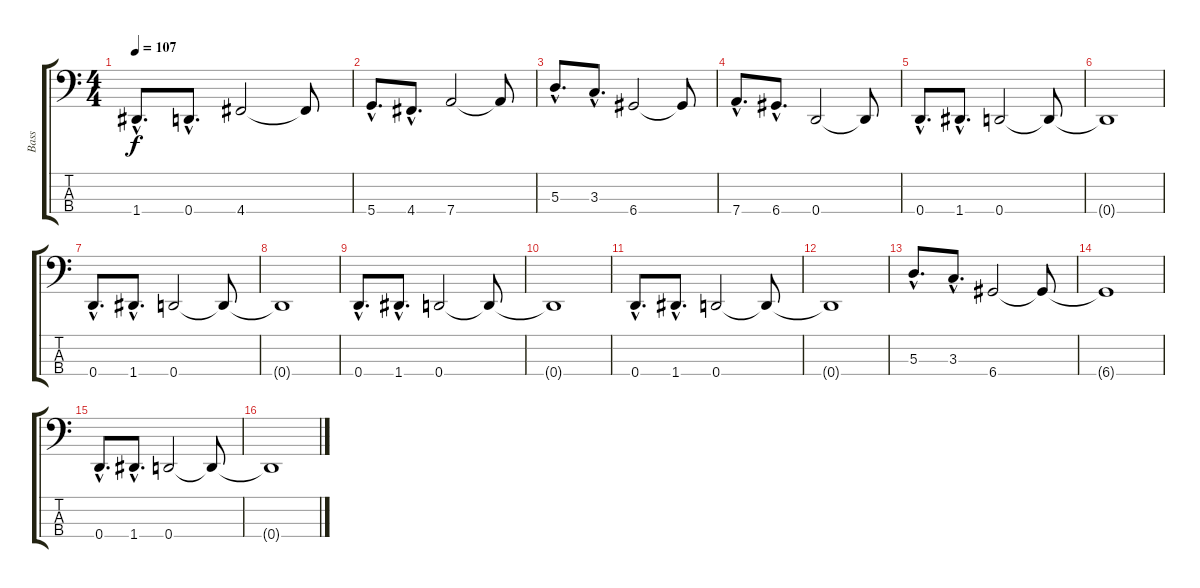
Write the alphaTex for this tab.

\track ("Bass" "Bass") {instrument electricbassfinger}
\staff {score tabs}
\tuning (G2 D2 A1 D1) {hide}
\ts (4 4)
\tempo 107
\clef f4
\ks c
1.4{hac}.8{d dy f} 0.4{hac}.8{d} 4.4.2 4.4{t}.8 |
5.4{hac}.8{d} 4.4{hac}.8{d} 7.4.2 7.4{t}.8 |
5.3{hac}.8{d} 3.3{hac}.8{d} 6.4.2 6.4{t}.8 |
7.4{hac}.8{d} 6.4{hac}.8{d} 0.4.2 0.4{t}.8 |
0.4{hac}.8{d} 1.4{hac}.8{d} 0.4.2 0.4{t}.8 |
0.4{t}.1 |
0.4{hac}.8{d} 1.4{hac}.8{d} 0.4.2 0.4{t}.8 |
0.4{t}.1 |
0.4{hac}.8{d} 1.4{hac}.8{d} 0.4.2 0.4{t}.8 |
0.4{t}.1 |
0.4{hac}.8{d} 1.4{hac}.8{d} 0.4.2 0.4{t}.8 |
0.4{t}.1 |
5.3{hac}.8{d} 3.3{hac}.8{d} 6.4.2 6.4{t}.8 |
6.4{t}.1 |
0.4{hac}.8{d} 1.4{hac}.8{d} 0.4.2 0.4{t}.8 |
0.4{t}.1
